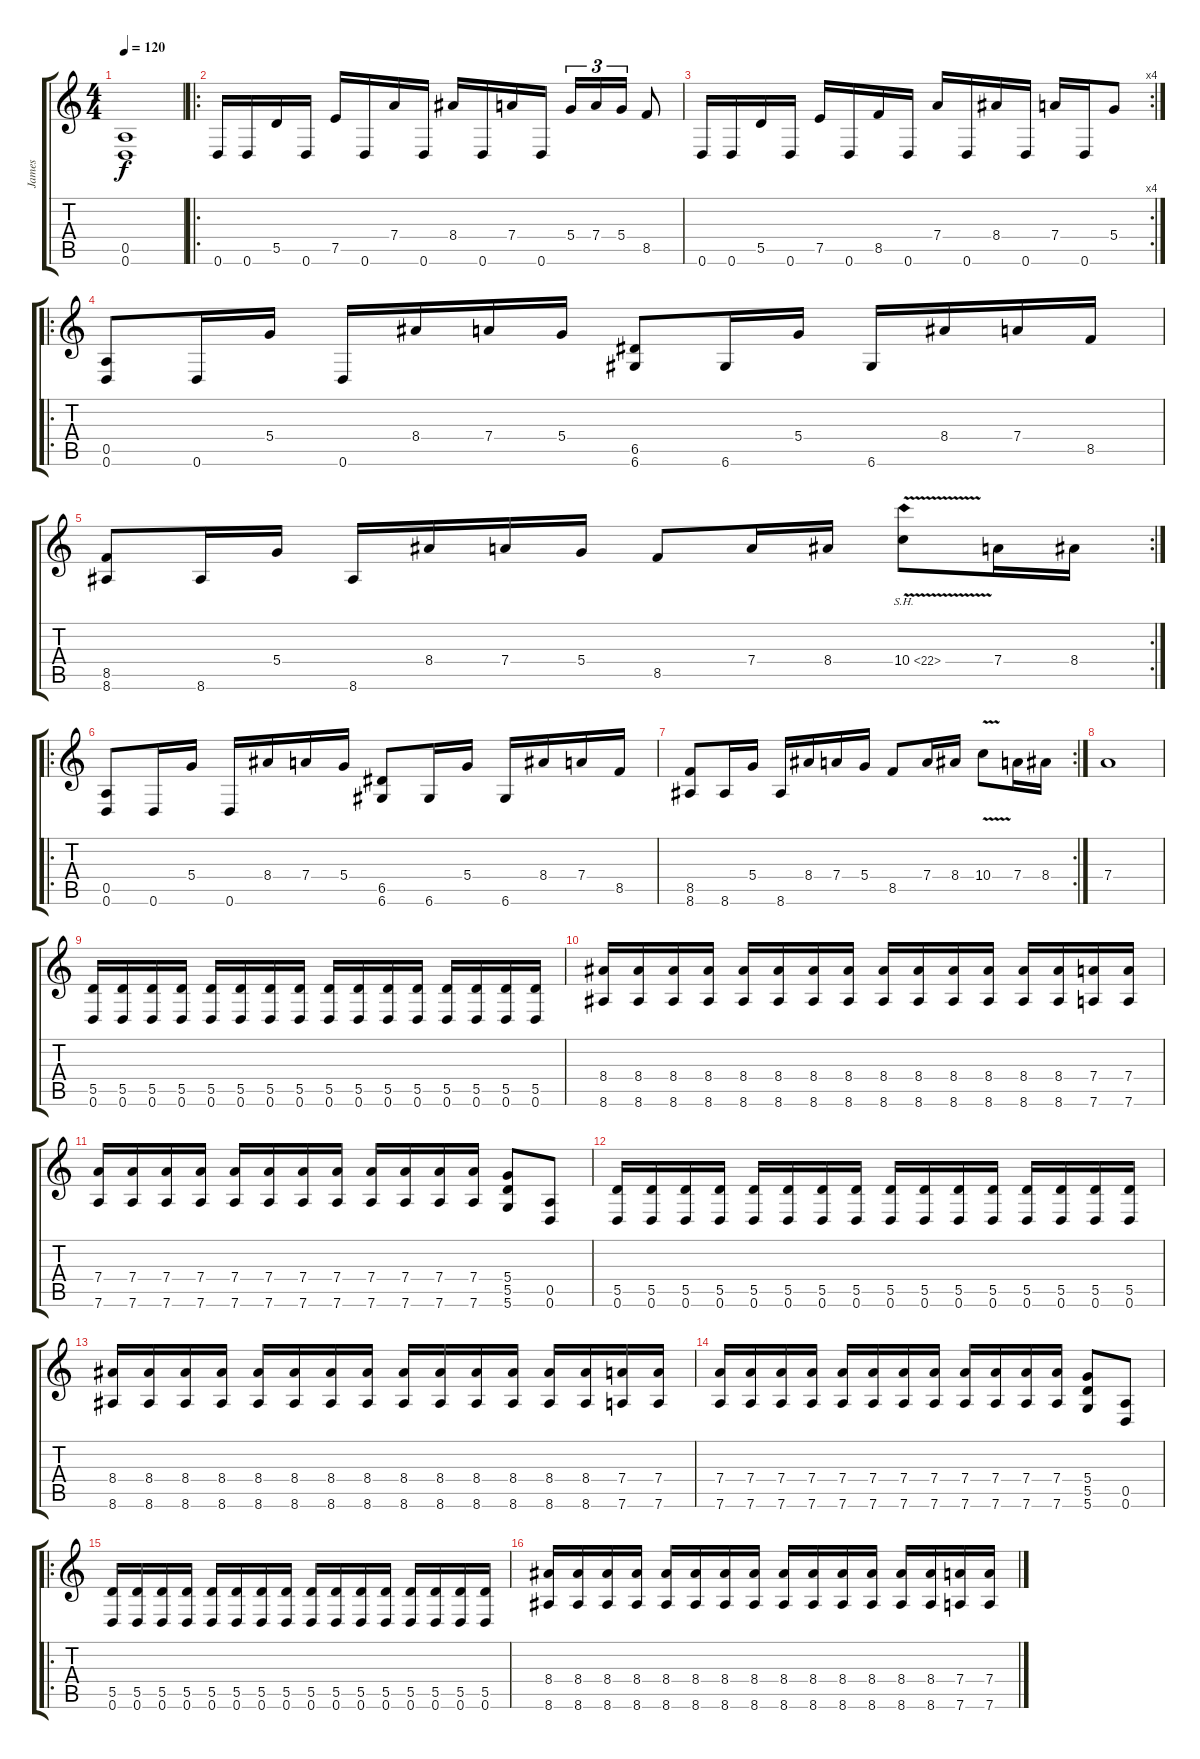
\track ("James" "James") {instrument distortionguitar}
\staff {score tabs}
\tuning (E4 B3 G3 D3 A2 D2) {hide}
\ts (4 4)
\tempo 120
\clef g2
\ks c
(0.5{t} 0.6{t}).1{dy f} |
\ro
0.6.16{instrument distortionguitar} 0.6.16 5.5.16 0.6.16 7.5.16 0.6.16 7.4.16 0.6.16 8.4.16 0.6.16 7.4.16 0.6.16 5.4.16{tu (3 2)} 7.4.16{tu (3 2)} 5.4.16{tu (3 2)} 8.5.8 |
\rc 4
0.6.16 0.6.16 5.5.16 0.6.16 7.5.16 0.6.16 8.5.16 0.6.16 7.4.16 0.6.16 8.4.16 0.6.16 7.4.16 0.6.16 5.4.8{instrument guitarharmonics} |
\ro
(0.5 0.6).8{instrument distortionguitar} 0.6.16 5.4.16 0.6.16 8.4.16 7.4.16 5.4.16 (6.5 6.6).8 6.6.16 5.4.16 6.6.16 8.4.16 7.4.16 8.5.16 |
\rc 2
(8.5 8.6).8 8.6.16 5.4.16 8.6.16 8.4.16 7.4.16 5.4.16 8.5.8 7.4.16 8.4.16 10.4{sh 12 v}.8 7.4.16{instrument distortionguitar} 8.4.16 |
\ro
(0.5 0.6).8{instrument distortionguitar} 0.6.16 5.4.16 0.6.16 8.4.16 7.4.16 5.4.16 (6.5 6.6).8 6.6.16 5.4.16 6.6.16 8.4.16 7.4.16 8.5.16 |
\rc 2
(8.5 8.6).8 8.6.16 5.4.16 8.6.16 8.4.16 7.4.16 5.4.16 8.5.8 7.4.16 8.4.16 10.4{v}.8 7.4.16{instrument distortionguitar} 8.4.16 |
7.4.1 |
(5.5 0.6).16 (5.5 0.6).16 (5.5 0.6).16 (5.5 0.6).16 (5.5 0.6).16 (5.5 0.6).16 (5.5 0.6).16 (5.5 0.6).16 (5.5 0.6).16 (5.5 0.6).16 (5.5 0.6).16 (5.5 0.6).16 (5.5 0.6).16 (5.5 0.6).16 (5.5 0.6).16 (5.5 0.6).16 |
(8.4 8.6).16 (8.4 8.6).16 (8.4 8.6).16 (8.4 8.6).16 (8.4 8.6).16 (8.4 8.6).16 (8.4 8.6).16 (8.4 8.6).16 (8.4 8.6).16 (8.4 8.6).16 (8.4 8.6).16 (8.4 8.6).16 (8.4 8.6).16 (8.4 8.6).16 (7.4 7.6).16 (7.4 7.6).16 |
(7.4 7.6).16 (7.4 7.6).16 (7.4 7.6).16 (7.4 7.6).16 (7.4 7.6).16 (7.4 7.6).16 (7.4 7.6).16 (7.4 7.6).16 (7.4 7.6).16 (7.4 7.6).16 (7.4 7.6).16 (7.4 7.6).16 (5.4 5.5 5.6).8 (0.5 0.6).8 |
(5.5 0.6).16 (5.5 0.6).16 (5.5 0.6).16 (5.5 0.6).16 (5.5 0.6).16 (5.5 0.6).16 (5.5 0.6).16 (5.5 0.6).16 (5.5 0.6).16 (5.5 0.6).16 (5.5 0.6).16 (5.5 0.6).16 (5.5 0.6).16 (5.5 0.6).16 (5.5 0.6).16 (5.5 0.6).16 |
(8.4 8.6).16 (8.4 8.6).16 (8.4 8.6).16 (8.4 8.6).16 (8.4 8.6).16 (8.4 8.6).16 (8.4 8.6).16 (8.4 8.6).16 (8.4 8.6).16 (8.4 8.6).16 (8.4 8.6).16 (8.4 8.6).16 (8.4 8.6).16 (8.4 8.6).16 (7.4 7.6).16 (7.4 7.6).16 |
(7.4 7.6).16 (7.4 7.6).16 (7.4 7.6).16 (7.4 7.6).16 (7.4 7.6).16 (7.4 7.6).16 (7.4 7.6).16 (7.4 7.6).16 (7.4 7.6).16 (7.4 7.6).16 (7.4 7.6).16 (7.4 7.6).16 (5.4 5.5 5.6).8 (0.5 0.6).8 |
\ro
(5.5 0.6).16 (5.5 0.6).16 (5.5 0.6).16 (5.5 0.6).16 (5.5 0.6).16 (5.5 0.6).16 (5.5 0.6).16 (5.5 0.6).16 (5.5 0.6).16 (5.5 0.6).16 (5.5 0.6).16 (5.5 0.6).16 (5.5 0.6).16 (5.5 0.6).16 (5.5 0.6).16 (5.5 0.6).16 |
(8.4 8.6).16 (8.4 8.6).16 (8.4 8.6).16 (8.4 8.6).16 (8.4 8.6).16 (8.4 8.6).16 (8.4 8.6).16 (8.4 8.6).16 (8.4 8.6).16 (8.4 8.6).16 (8.4 8.6).16 (8.4 8.6).16 (8.4 8.6).16 (8.4 8.6).16 (7.4 7.6).16 (7.4 7.6).16
